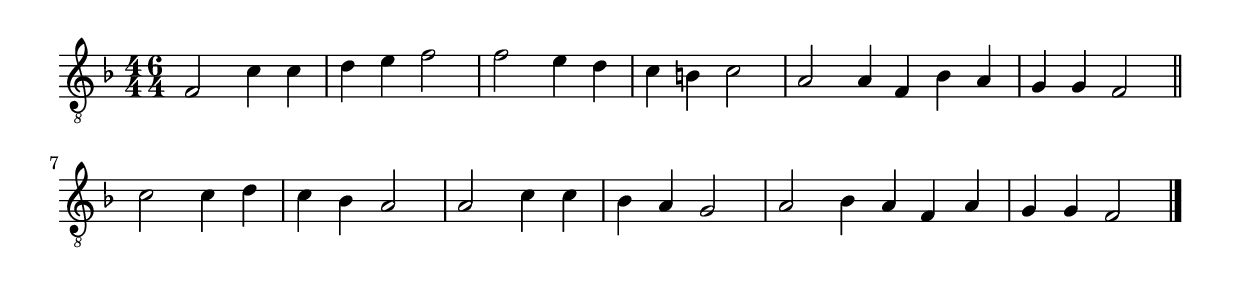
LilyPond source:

%!TEX TS-program = LilyPond
\version "2.14.1"
#(ly:set-option 'backend 'eps)
\language "english"

\header {
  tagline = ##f
}

#(define ((dual-time one two denom) grob)
  (grob-interpret-markup grob
    (markup #:override '(baseline-skip . 0) #:number
      (#:line ( (#:column (one denom)) (#:column (two denom)) ) )
    )
  )
)

dualTime = #(define-music-function (parser location num1 num2 denom) (string? string? string?) #{ 
    \once\override Staff.TimeSignature #'stencil = #(dual-time $num1 $num2 $denom)
    \once\revert TimeSignature #'break-visibility
#})

\layout {
  indent = 0.0\cm
  \context {
    \Staff
      \override TimeSignature #'break-visibility = #all-invisible
    }
}

\score { 
  \new Staff \relative { \clef "treble_8" \key f \major 
    \dualTime "4" "6" "4" \time 4/4 f,2 c'4 c d e f2 |
    f2 e4 d c b c2 |
    \time 6/4 a2 a4 f bf a \time 4/4 g g f2  \bar"||"
    c'2 c4 d c bf a2 |
    a2 c4 c bf a g2 |
    \time 6/4 a2 bf4 a f a \time 4/4 g g f2 \bar"|." 
  }
}
